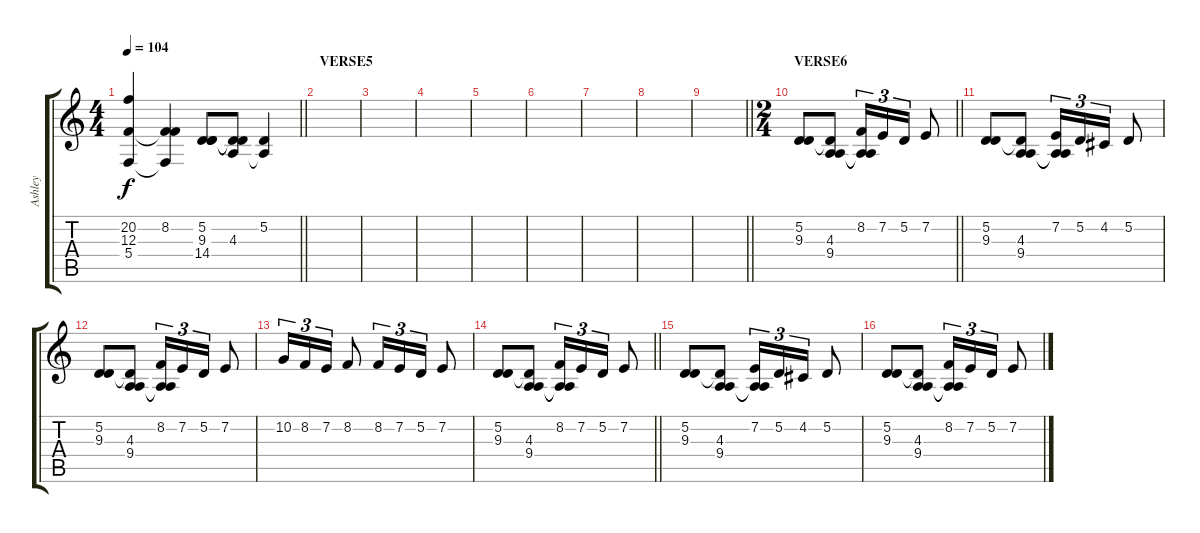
\track ("Ashley" "Ashley") {instrument electricgrandpiano}
\staff {score tabs}
\tuning (D4 A3 F3 C3 G2 D2) {hide}
\ts (4 4)
\tempo 104
\clef g2
\barLineRight lightlight
\ks c
(20.2 12.3 5.4).4{dy f} (8.2 12.3{t} 5.4{t}).4 (5.2 9.3 14.4).8 (5.2{t} 4.3 14.4{t}).8 (5.2 4.3{t}).4 |
\section ("" "VERSE5")
|
|
|
|
|
|
|
\barLineRight lightlight
|
\ts (2 4)
\section ("" "VERSE6")
\barLineRight lightlight
(5.2 9.3).8 (5.2{t} 4.3 9.4).8 (8.2 4.3{t} 9.4{t}).16{tu (3 2)} 7.2.16{tu (3 2)} 5.2.16{tu (3 2)} 7.2.8 |
(5.2 9.3).8 (5.2{t} 4.3 9.4).8 (7.2 4.3{t} 9.4{t}).16{tu (3 2)} 5.2.16{tu (3 2)} 4.2.16{tu (3 2)} 5.2.8 |
(5.2 9.3).8 (5.2{t} 4.3 9.4).8 (8.2 4.3{t} 9.4{t}).16{tu (3 2)} 7.2.16{tu (3 2)} 5.2.16{tu (3 2)} 7.2.8 |
10.2.16{tu (3 2)} 8.2.16{tu (3 2)} 7.2.16{tu (3 2)} 8.2.8 8.2.16{tu (3 2)} 7.2.16{tu (3 2)} 5.2.16{tu (3 2)} 7.2.8 |
\barLineRight lightlight
(5.2 9.3).8 (5.2{t} 4.3 9.4).8 (8.2 4.3{t} 9.4{t}).16{tu (3 2)} 7.2.16{tu (3 2)} 5.2.16{tu (3 2)} 7.2.8 |
(5.2 9.3).8 (5.2{t} 4.3 9.4).8 (7.2 4.3{t} 9.4{t}).16{tu (3 2)} 5.2.16{tu (3 2)} 4.2.16{tu (3 2)} 5.2.8 |
(5.2 9.3).8 (5.2{t} 4.3 9.4).8 (8.2 4.3{t} 9.4{t}).16{tu (3 2)} 7.2.16{tu (3 2)} 5.2.16{tu (3 2)} 7.2.8
